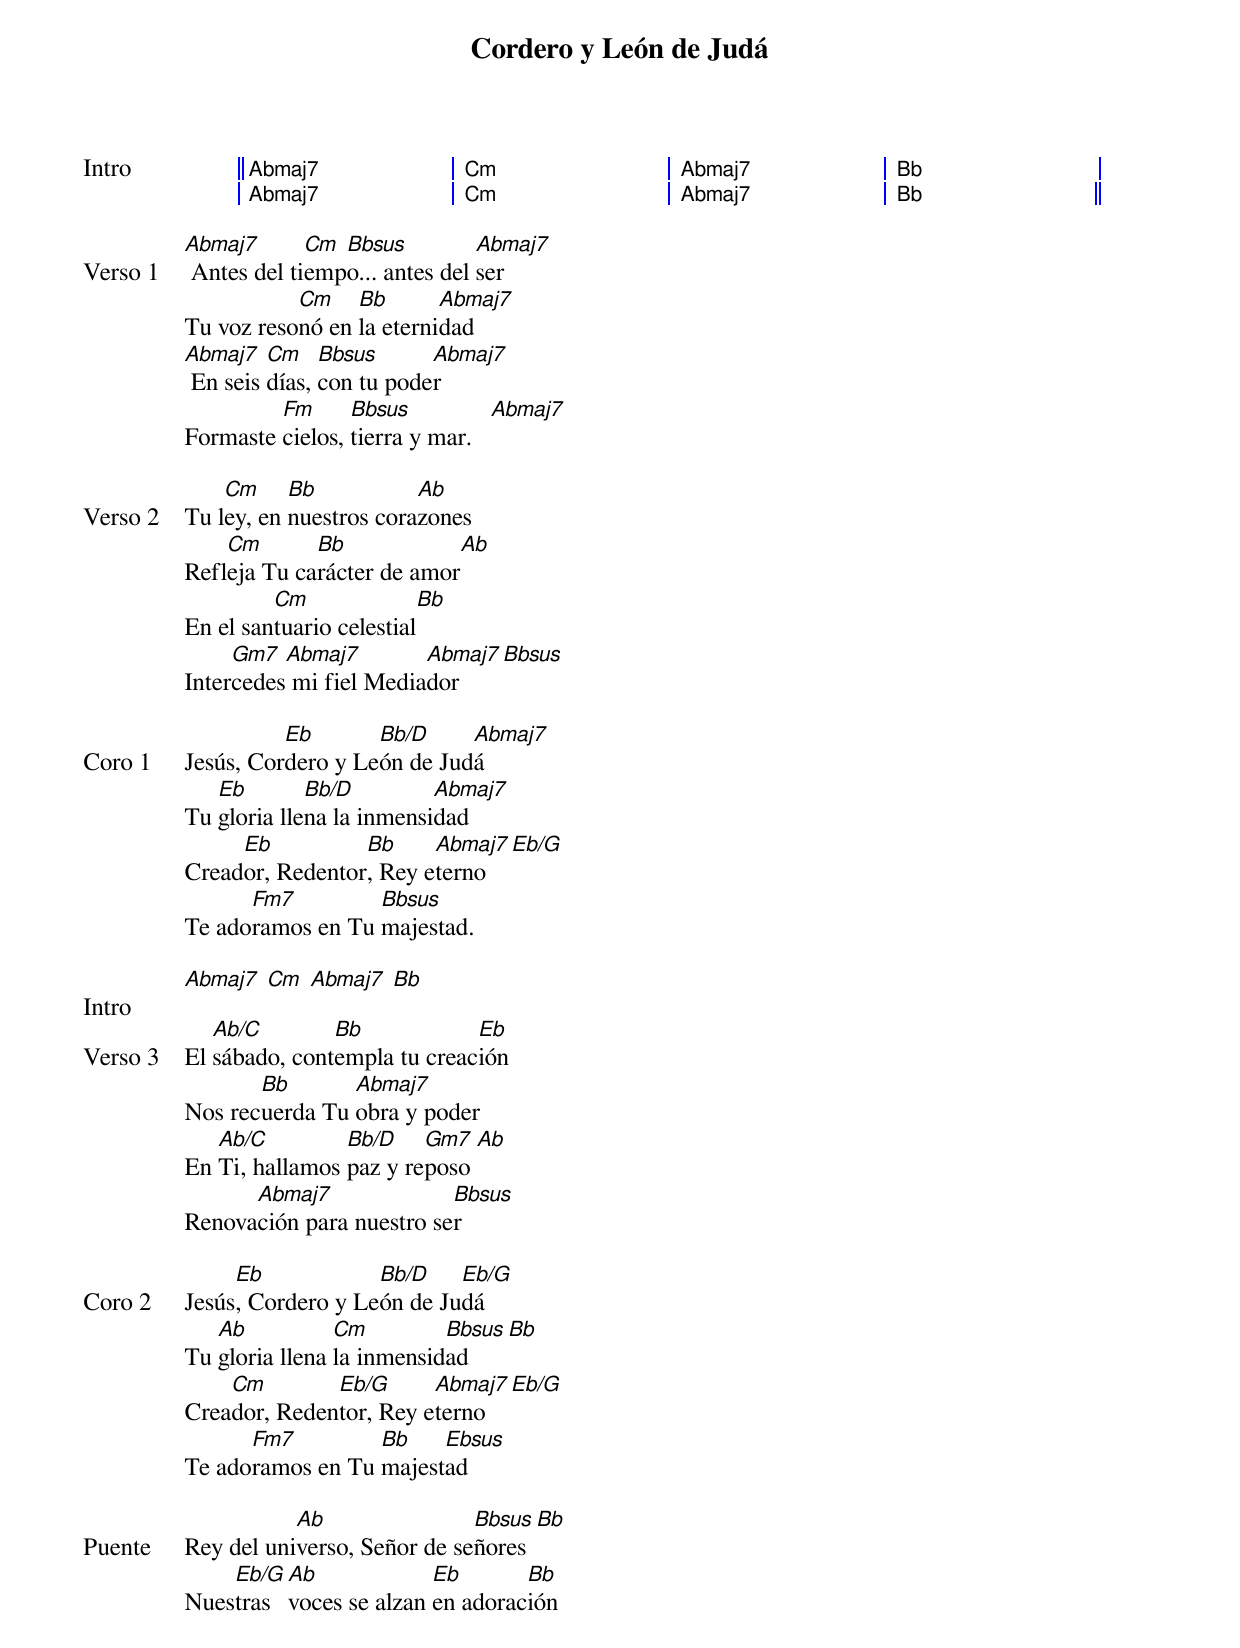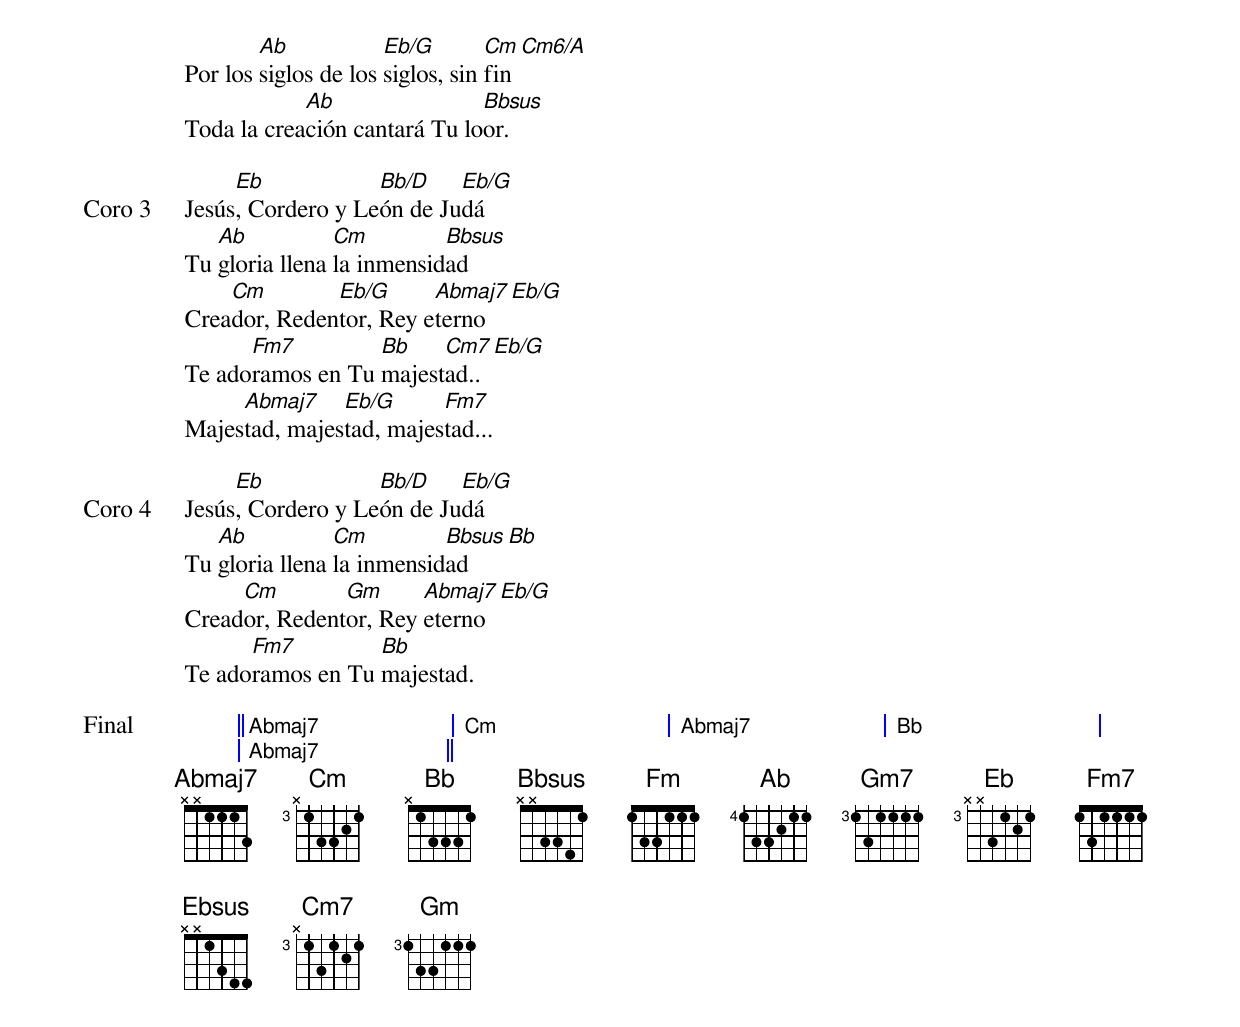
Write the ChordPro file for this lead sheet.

{title: Cordero y León de Judá}
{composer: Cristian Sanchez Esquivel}
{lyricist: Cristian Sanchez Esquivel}

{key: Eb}
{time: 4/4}
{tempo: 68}

{start_of_grid label="Intro"}
|| Abmaj7 . . . | Cm . . . | Abmaj7  . . . | Bb  . . . |
|  Abmaj7 . . . | Cm . . . | Abmaj7  . . . | Bb  . . . ||
{end_of_grid}

{start_of_section: Verso 1}
[Abmaj7] Antes del ti[Cm]emp[Bbsus]o... antes del [Abmaj7]ser
Tu voz reso[Cm]nó en [Bb]la eterni[Abmaj7]dad
[Abmaj7] En seis [Cm]días, [Bbsus]con tu pode[Abmaj7]r
Formaste [Fm]cielos, [Bbsus]tierra y mar.   [Abmaj7]
{end_of_section}

{start_of_section: Verso 2}
Tu l[Cm]ey, en [Bb]nuestros cora[Ab]zones
Refl[Cm]eja Tu ca[Bb]rácter de amor[Ab]
En el san[Cm]tuario celestial[Bb]
Inter[Gm7]cedes[Abmaj7] mi fiel Media[Abmaj7]dor [Bbsus]
{end_of_section}

{start_of_section: Coro 1}
Jesús, Cor[Eb]dero y Le[Bb/D]ón de Jud[Abmaj7]á
Tu [Eb]gloria lle[Bb/D]na la inmensi[Abmaj7]dad
Cread[Eb]or, Redentor[Bb], Rey e[Abmaj7]terno  [Eb/G]
Te ado[Fm7]ramos en Tu [Bbsus]majestad.
{end_of_section}

{start_of_section: Intro}
[Abmaj7] [Cm] [Abmaj7] [Bb]
{end_of_section}

{start_of_section: Verso 3}
El [Ab/C]sábado, cont[Bb]empla tu creac[Eb]ión
Nos rec[Bb]uerda Tu [Abmaj7]obra y poder
En [Ab/C]Ti, hallamos [Bb/D]paz y re[Gm7]poso [Ab]
Renova[Abmaj7]ción para nuestro se[Bbsus]r
{end_of_section}

{start_of_section: Coro 2}
Jesús[Eb], Cordero y Le[Bb/D]ón de Ju[Eb/G]dá
Tu [Ab]gloria llena [Cm]la inmensid[Bbsus]ad    [Bb]
Crea[Cm]dor, Reden[Eb/G]tor, Rey e[Abmaj7]terno  [Eb/G]
Te ado[Fm7]ramos en Tu [Bb]majest[Ebsus]ad
{end_of_section}

{start_of_section: Puente}
Rey del uni[Ab]verso, Señor de se[Bbsus]ñores [Bb]
Nues[Eb/G]tras [Ab]voces se alzan [Eb]en adorac[Bb]ión
Por los [Ab]siglos de los [Eb/G]siglos, sin [Cm]fin[Cm6/A]
Toda la crea[Ab]ción cantará Tu lo[Bbsus]or.
{end_of_section}

{start_of_section: Coro 3}
Jesús[Eb], Cordero y Le[Bb/D]ón de Ju[Eb/G]dá
Tu [Ab]gloria llena [Cm]la inmensid[Bbsus]ad
Crea[Cm]dor, Reden[Eb/G]tor, Rey e[Abmaj7]terno  [Eb/G]
Te ado[Fm7]ramos en Tu [Bb]majest[Cm7]ad..  [Eb/G]
Majes[Abmaj7]tad, majes[Eb/G]tad, majes[Fm7]tad...
{end_of_section}

{start_of_section: Coro 4}
Jesús[Eb], Cordero y Le[Bb/D]ón de Ju[Eb/G]dá
Tu [Ab]gloria llena [Cm]la inmensid[Bbsus]ad    [Bb]
Cread[Cm]or, Redent[Gm]or, Rey [Abmaj7]eterno [Eb/G]
Te ado[Fm7]ramos en Tu [Bb]majestad.
{end_of_section}

{start_of_grid label="Final"}
|| Abmaj7 . . . | Cm . . . | Abmaj7  . . . | Bb  . . . |
|  Abmaj7 . . . ||
{end_of_grid}
